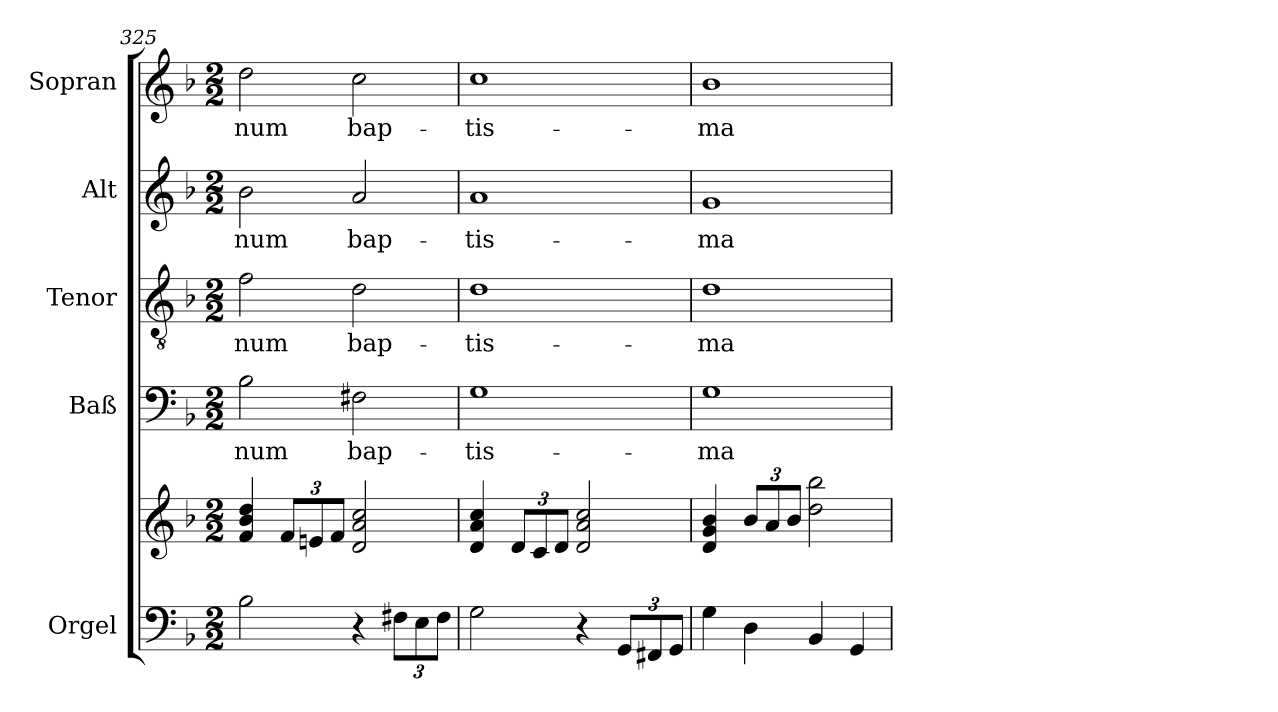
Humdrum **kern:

**kern	**kern	**kern	**text	**kern	**text	**kern	**text	**kern	**text
*part5	*part5	*part4	*part4	*part3	*part3	*part2	*part2	*part1	*part1
*staff6	*staff5	*staff4	*staff4	*staff3	*staff3	*staff2	*staff2	*staff1	*staff1
*I"Orgel	*	*I"Baß	*	*I"Tenor	*	*I"Alt	*	*I"Sopran	*
*I'Org.	*	*	*	*	*	*	*	*	*
*clefF4	*clefG2	*clefF4	*	*clefGv2	*	*clefG2	*	*clefG2	*
*k[b-]	*k[b-]	*k[b-]	*	*k[b-]	*	*k[b-]	*	*k[b-]	*
*F:	*F:	*F:	*	*F:	*	*F:	*	*F:	*
*M2/2	*M2/2	*M2/2	*	*M2/2	*	*M2/2	*	*M2/2	*
=325	=325	=325	=325	=325	=325	=325	=325	=325	=325
!	!	!	!LO:LY:b	!	!LO:LY:b	!	!LO:LY:b	!	!LO:LY:b
2B-\	4f/ 4b-/ 4dd/	2B-\	-num	2f\	-num	2b-\	-num	2dd\	-num
*	*Xbrackettup	*	*	*	*	*	*	*	*
.	12f/L	.	.	.	.	.	.	.	.
.	12en/	.	.	.	.	.	.	.	.
.	12f/J	.	.	.	.	.	.	.	.
!	!	!	!LO:LY:b	!	!LO:LY:b	!	!LO:LY:b	!	!LO:LY:b
4r	2d/ 2a/ 2cc/	2F#X\	bap-	2d\	bap-	2a/	bap-	2cc\	bap-
12F#X\L	.	.	.	.	.	.	.	.	.
12E\	.	.	.	.	.	.	.	.	.
12F#\J	.	.	.	.	.	.	.	.	.
!!LO:LB:g=z
=326	=326	=326	=326	=326	=326	=326	=326	=326	=326
!	!	!	!LO:LY:b	!	!LO:LY:b	!	!LO:LY:b	!	!LO:LY:b
2G\	4d/ 4a/ 4cc/	1G	-tis-	1d	-tis-	1a	-tis-	1cc	-tis-
.	12d/L	.	.	.	.	.	.	.	.
.	12c/	.	.	.	.	.	.	.	.
.	12d/J	.	.	.	.	.	.	.	.
4r	2d/ 2a/ 2cc/	.	.	.	.	.	.	.	.
12GG/L	.	.	.	.	.	.	.	.	.
12FF#X/	.	.	.	.	.	.	.	.	.
12GG/J	.	.	.	.	.	.	.	.	.
=327	=327	=327	=327	=327	=327	=327	=327	=327	=327
!	!	!	!LO:LY:b	!	!LO:LY:b	!	!LO:LY:b	!	!LO:LY:b
4G\	4d/ 4g/ 4b-/	1G	-ma	1d	-ma	1g	-ma	1b-	-ma
4D\	12b-/L	.	.	.	.	.	.	.	.
.	12a/	.	.	.	.	.	.	.	.
.	12b-/J	.	.	.	.	.	.	.	.
4BB-/	2dd\ 2bb-\	.	.	.	.	.	.	.	.
4GG/	.	.	.	.	.	.	.	.	.
=	=	=	=	=	=	=	=	=	=
*-	*-	*-	*-	*-	*-	*-	*-	*-	*-
